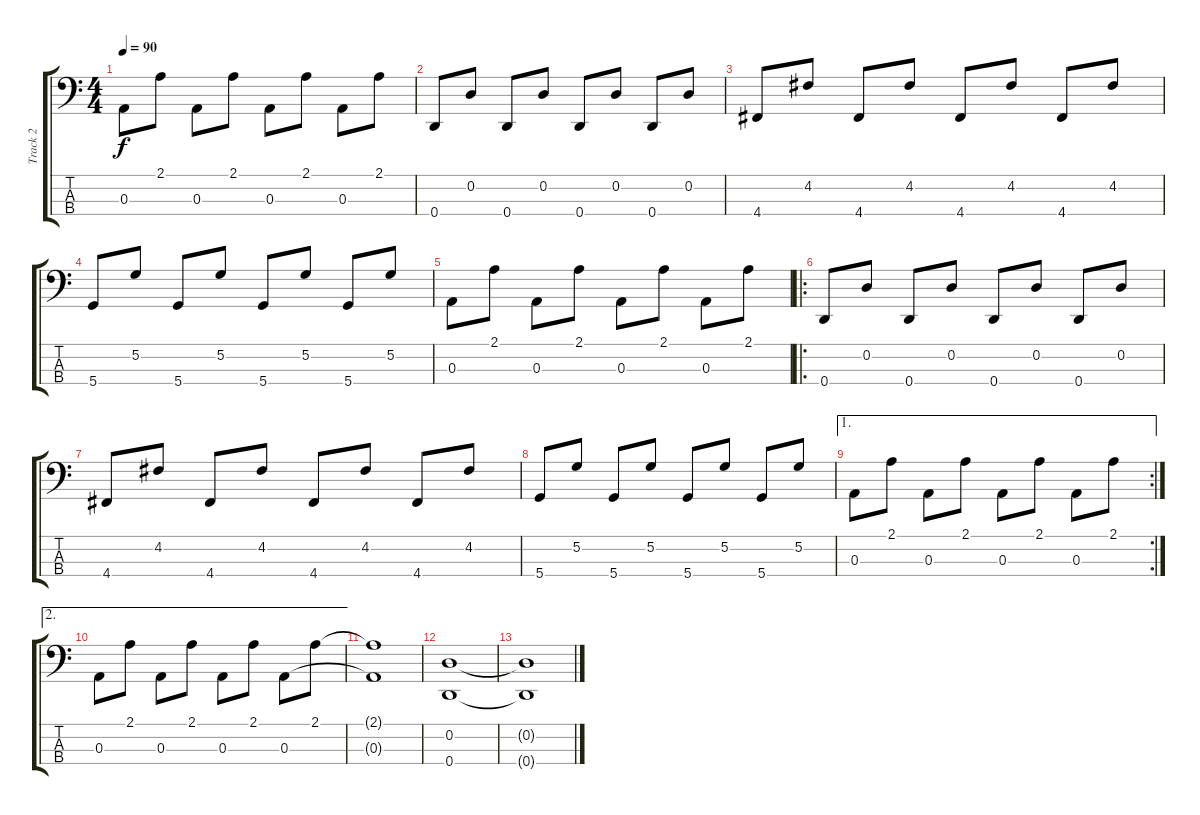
\track ("Track 2" "Track 2") {instrument acousticguitarnylon}
\staff {score tabs}
\tuning (G2 D2 A1 D1) {hide}
\ts (4 4)
\tempo 90
\clef f4
\ks c
0.3.8{dy f} 2.1.8 0.3.8 2.1.8 0.3.8 2.1.8 0.3.8 2.1.8 |
0.4.8 0.2.8 0.4.8 0.2.8 0.4.8 0.2.8 0.4.8 0.2.8 |
4.4.8 4.2.8 4.4.8 4.2.8 4.4.8 4.2.8 4.4.8 4.2.8 |
5.4.8 5.2.8 5.4.8 5.2.8 5.4.8 5.2.8 5.4.8 5.2.8 |
0.3.8 2.1.8 0.3.8 2.1.8 0.3.8 2.1.8 0.3.8 2.1.8 |
\ro
0.4.8 0.2.8 0.4.8 0.2.8 0.4.8 0.2.8 0.4.8 0.2.8 |
4.4.8 4.2.8 4.4.8 4.2.8 4.4.8 4.2.8 4.4.8 4.2.8 |
5.4.8 5.2.8 5.4.8 5.2.8 5.4.8 5.2.8 5.4.8 5.2.8 |
\ae 1
\rc 2
0.3.8 2.1.8 0.3.8 2.1.8 0.3.8 2.1.8 0.3.8 2.1.8 |
\ae 2
0.3.8 2.1.8 0.3.8 2.1.8 0.3.8 2.1.8 0.3.8 2.1.8 |
(2.1{t} 0.3{t}).1 |
(0.2 0.4).1 |
(0.2{t} 0.4{t}).1
